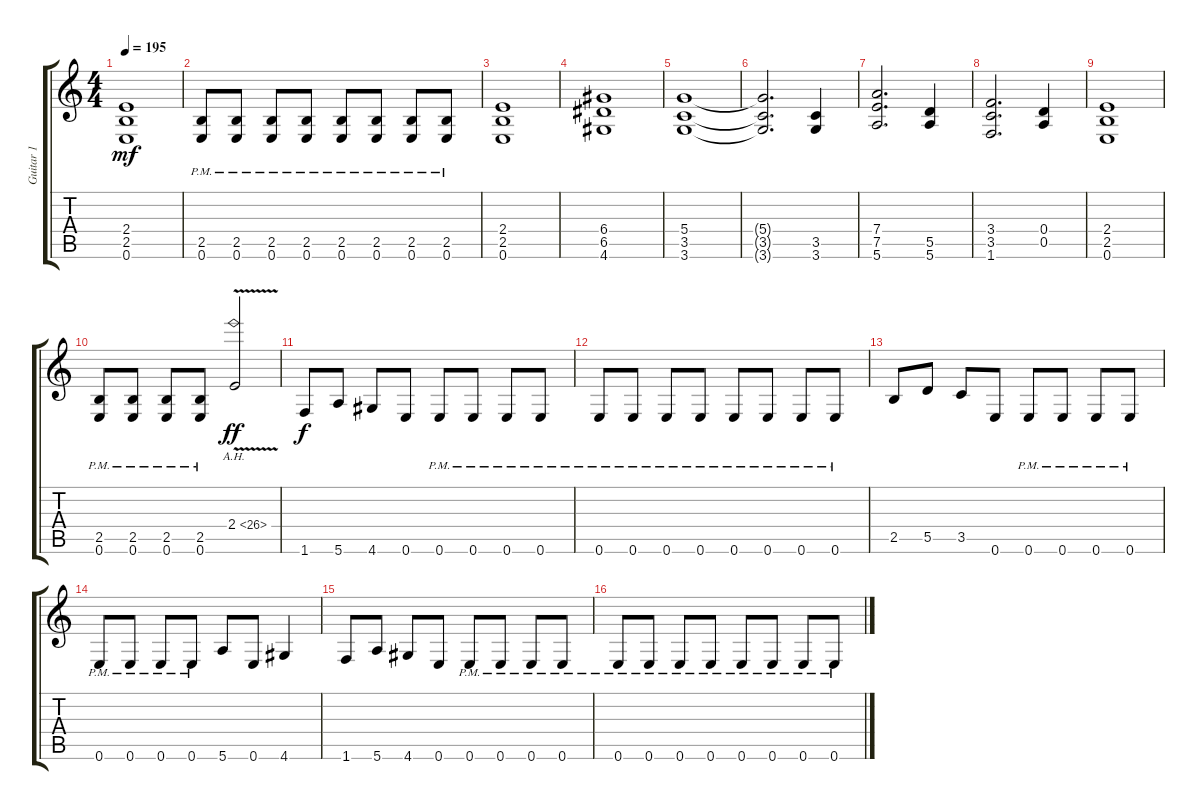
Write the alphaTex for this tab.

\track ("Guitar 1" "Guitar 1") {instrument distortionguitar}
\staff {score tabs}
\tuning (E4 B3 G3 D3 A2 E2) {hide}
\ts (4 4)
\tempo 195
\clef g2
\ks c
(2.4 2.5 0.6).1{dy mf} |
(2.5{pm} 0.6{pm}).8 (2.5{pm} 0.6{pm}).8 (2.5{pm} 0.6{pm}).8 (2.5{pm} 0.6{pm}).8 (2.5{pm} 0.6{pm}).8 (2.5{pm} 0.6{pm}).8 (2.5{pm} 0.6{pm}).8 (2.5{pm} 0.6{pm}).8 |
(2.4 2.5 0.6).1 |
(6.4 6.5 4.6).1 |
(5.4 3.5 3.6).1 |
(5.4{t} 3.5{t} 3.6{t}).2{d} (3.5 3.6).4 |
(7.4 7.5 5.6).2{d} (5.5 5.6).4 |
(3.4 3.5 1.6).2{d} (0.4 0.5).4 |
(2.4 2.5 0.6).1 |
(2.5{pm} 0.6{pm}).8 (2.5{pm} 0.6{pm}).8 (2.5{pm} 0.6{pm}).8 (2.5{pm} 0.6{pm}).8 2.4{ah 24 v}.2{dy ff} |
1.6.8{dy f} 5.6.8 4.6.8 0.6.8 0.6{pm}.8 0.6{pm}.8 0.6{pm}.8 0.6{pm}.8 |
0.6{pm}.8 0.6{pm}.8 0.6{pm}.8 0.6{pm}.8 0.6{pm}.8 0.6{pm}.8 0.6{pm}.8 0.6{pm}.8 |
2.5.8 5.5.8 3.5.8 0.6.8 0.6{pm}.8 0.6{pm}.8 0.6{pm}.8 0.6{pm}.8 |
0.6{pm}.8 0.6{pm}.8 0.6{pm}.8 0.6{pm}.8 5.6.8 0.6.8 4.6.4 |
1.6.8 5.6.8 4.6.8 0.6.8 0.6{pm}.8 0.6{pm}.8 0.6{pm}.8 0.6{pm}.8 |
0.6{pm}.8 0.6{pm}.8 0.6{pm}.8 0.6{pm}.8 0.6{pm}.8 0.6{pm}.8 0.6{pm}.8 0.6{pm}.8
